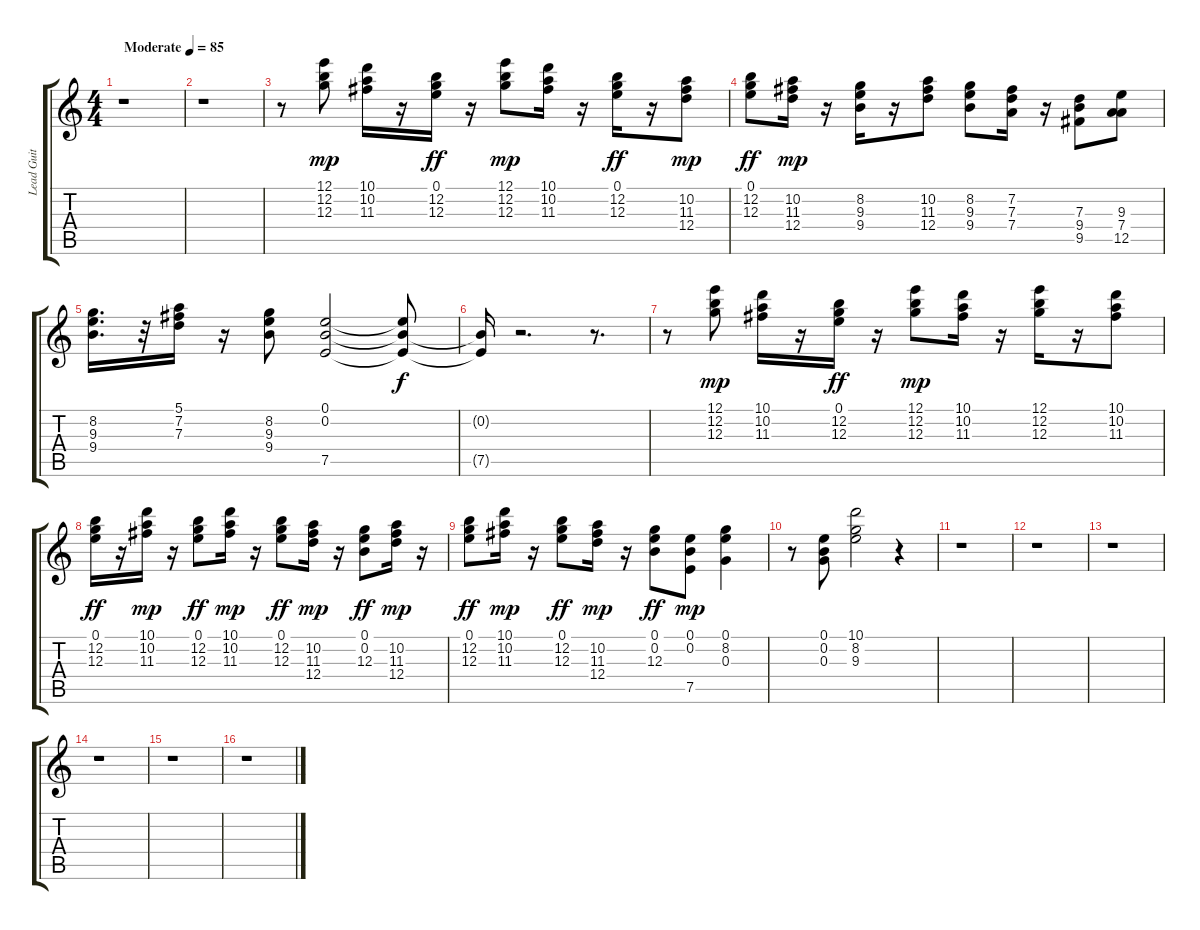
\track ("Lead Guit" "Lead Guit") {instrument overdrivenguitar}
\staff {score tabs}
\tuning (E4 B3 G3 D3 A2 E2) {hide}
\ts (4 4)
\tempo (85 "Moderate")
\clef g2
\ks c
r.1{dy mp instrument overdrivenguitar} |
r.1 |
r.8 (12.1 12.2 12.3).8 (10.1 10.2 11.3).16 r.16 (0.1 12.2 12.3).16{dy ff} r.16 (12.1 12.2 12.3).8{dy mp} (10.1 10.2 11.3).16 r.16 (0.1 12.2 12.3).16{dy ff} r.16 (10.2 11.3 12.4).8{dy mp} |
(0.1 12.2 12.3).8{dy ff} (10.2 11.3 12.4).16{dy mp} r.16 (8.2 9.3 9.4).16 r.16 (10.2 11.3 12.4).8 (8.2 9.3 9.4).8 (7.2 7.3 7.4).16 r.16 (7.3 9.4 9.5).8 (9.3 7.4 12.5).8 |
(8.2 9.3 9.4).16{d} r.32 (5.1 7.2 7.3).16 r.16 (8.2 9.3 9.4).8 (0.1 0.2 7.5).2 (0.1{t} 0.2{t} 7.5{t}).8{dy f} |
(0.2{t} 7.5{t}).16 r.2{d} r.8{d} |
r.8 (12.1 12.2 12.3).8{dy mp} (10.1 10.2 11.3).16 r.16 (0.1 12.2 12.3).16{dy ff} r.16 (12.1 12.2 12.3).8{dy mp} (10.1 10.2 11.3).16 r.16 (12.1 12.2 12.3).16 r.16 (10.1 10.2 11.3).8 |
(0.1 12.2 12.3).16{dy ff} r.16 (10.1 10.2 11.3).16{dy mp} r.16 (0.1 12.2 12.3).8{dy ff} (10.1 10.2 11.3).16{dy mp} r.16 (0.1 12.2 12.3).8{dy ff} (10.2 11.3 12.4).16{dy mp} r.16 (0.1 0.2 12.3).8{dy ff} (10.2 11.3 12.4).16{dy mp} r.16 |
(0.1 12.2 12.3).8{dy ff} (10.1 10.2 11.3).16{dy mp} r.16 (0.1 12.2 12.3).8{dy ff} (10.2 11.3 12.4).16{dy mp} r.16 (0.1 0.2 12.3).8{dy ff} (0.1 0.2 7.5).8{dy mp} (0.1 8.2 0.3).4 |
r.8 (0.1 0.2 0.3).8 (10.1 8.2 9.3).2 r.4 |
r.1 |
r.1 |
r.1 |
r.1 |
r.1 |
r.1
